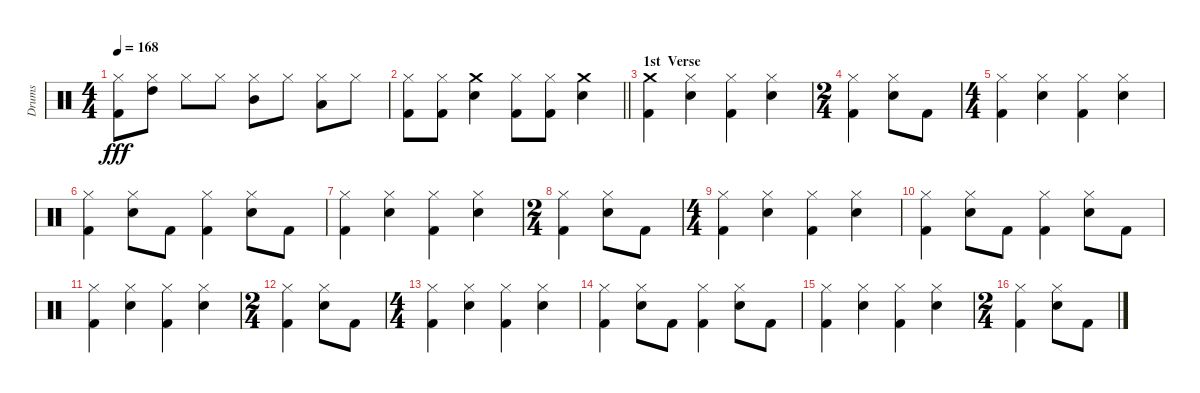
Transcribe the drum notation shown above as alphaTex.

\track ("Drums" "Drums") {instrument percussion}
\staff {score}
\articulation defaults
\ts (4 4)
\tempo 168
\clef neutral
\ks c
("Hi-Hat (closed)" "Kick (hit) 2").8{dy fff} ("High Tom (hit)" "Hi-Hat (closed)").8{balance 16} "Hi-Hat (closed)".8{balance 8} "Hi-Hat (closed)".8 ("Mid Tom (hit)" "Hi-Hat (closed)").8 "Hi-Hat (closed)".8 ("Hi-Hat (closed)" "Low Tom (hit)").8{balance 0} "Hi-Hat (closed)".8{balance 8} |
\barLineRight lightlight
("Hi-Hat (closed)" "Kick (hit) 2").8 ("Hi-Hat (closed)" "Kick (hit) 2").8 ("Snare (hit) 2" "Crash medium (hit)").4 ("Kick (hit) 2" "Hi-Hat (closed)").8 ("Kick (hit) 2" "Hi-Hat (closed)").8 ("Crash medium (hit)" "Snare (hit) 2").4 |
\section ("" "1st  Verse")
("Kick (hit) 2" "Crash medium (hit)").4 ("Hi-Hat (closed)" "Snare (hit) 2").4 ("Hi-Hat (closed)" "Kick (hit) 2").4 ("Snare (hit) 2" "Hi-Hat (closed)").4 |
\ts (2 4)
("Hi-Hat (closed)" "Kick (hit) 2").4 ("Snare (hit) 2" "Hi-Hat (closed)").8 "Kick (hit) 2".8 |
\ts (4 4)
("Kick (hit) 2" "Hi-Hat (closed)").4 ("Snare (hit) 2" "Hi-Hat (closed)").4 ("Kick (hit) 2" "Hi-Hat (closed)").4 ("Snare (hit) 2" "Hi-Hat (closed)").4 |
("Hi-Hat (closed)" "Kick (hit) 2").4 ("Snare (hit) 2" "Hi-Hat (closed)").8 "Kick (hit) 2".8 ("Kick (hit) 2" "Hi-Hat (closed)").4 ("Hi-Hat (closed)" "Snare (hit) 2").8 "Kick (hit) 2".8 |
("Hi-Hat (closed)" "Kick (hit) 2").4 ("Hi-Hat (closed)" "Snare (hit) 2").4 ("Hi-Hat (closed)" "Kick (hit) 2").4 ("Snare (hit) 2" "Hi-Hat (closed)").4 |
\ts (2 4)
("Hi-Hat (closed)" "Kick (hit) 2").4 ("Snare (hit) 2" "Hi-Hat (closed)").8 "Kick (hit) 2".8 |
\ts (4 4)
("Kick (hit) 2" "Hi-Hat (closed)").4 ("Snare (hit) 2" "Hi-Hat (closed)").4 ("Kick (hit) 2" "Hi-Hat (closed)").4 ("Snare (hit) 2" "Hi-Hat (closed)").4 |
("Hi-Hat (closed)" "Kick (hit) 2").4 ("Snare (hit) 2" "Hi-Hat (closed)").8 "Kick (hit) 2".8 ("Kick (hit) 2" "Hi-Hat (closed)").4 ("Hi-Hat (closed)" "Snare (hit) 2").8 "Kick (hit) 2".8 |
("Hi-Hat (closed)" "Kick (hit) 2").4 ("Hi-Hat (closed)" "Snare (hit) 2").4 ("Hi-Hat (closed)" "Kick (hit) 2").4 ("Snare (hit) 2" "Hi-Hat (closed)").4 |
\ts (2 4)
("Hi-Hat (closed)" "Kick (hit) 2").4 ("Snare (hit) 2" "Hi-Hat (closed)").8 "Kick (hit) 2".8 |
\ts (4 4)
("Kick (hit) 2" "Hi-Hat (closed)").4 ("Snare (hit) 2" "Hi-Hat (closed)").4 ("Kick (hit) 2" "Hi-Hat (closed)").4 ("Snare (hit) 2" "Hi-Hat (closed)").4 |
("Hi-Hat (closed)" "Kick (hit) 2").4 ("Snare (hit) 2" "Hi-Hat (closed)").8 "Kick (hit) 2".8 ("Kick (hit) 2" "Hi-Hat (closed)").4 ("Hi-Hat (closed)" "Snare (hit) 2").8 "Kick (hit) 2".8 |
("Hi-Hat (closed)" "Kick (hit) 2").4 ("Hi-Hat (closed)" "Snare (hit) 2").4 ("Hi-Hat (closed)" "Kick (hit) 2").4 ("Snare (hit) 2" "Hi-Hat (closed)").4 |
\ts (2 4)
("Hi-Hat (closed)" "Kick (hit) 2").4 ("Snare (hit) 2" "Hi-Hat (closed)").8 "Kick (hit) 2".8
